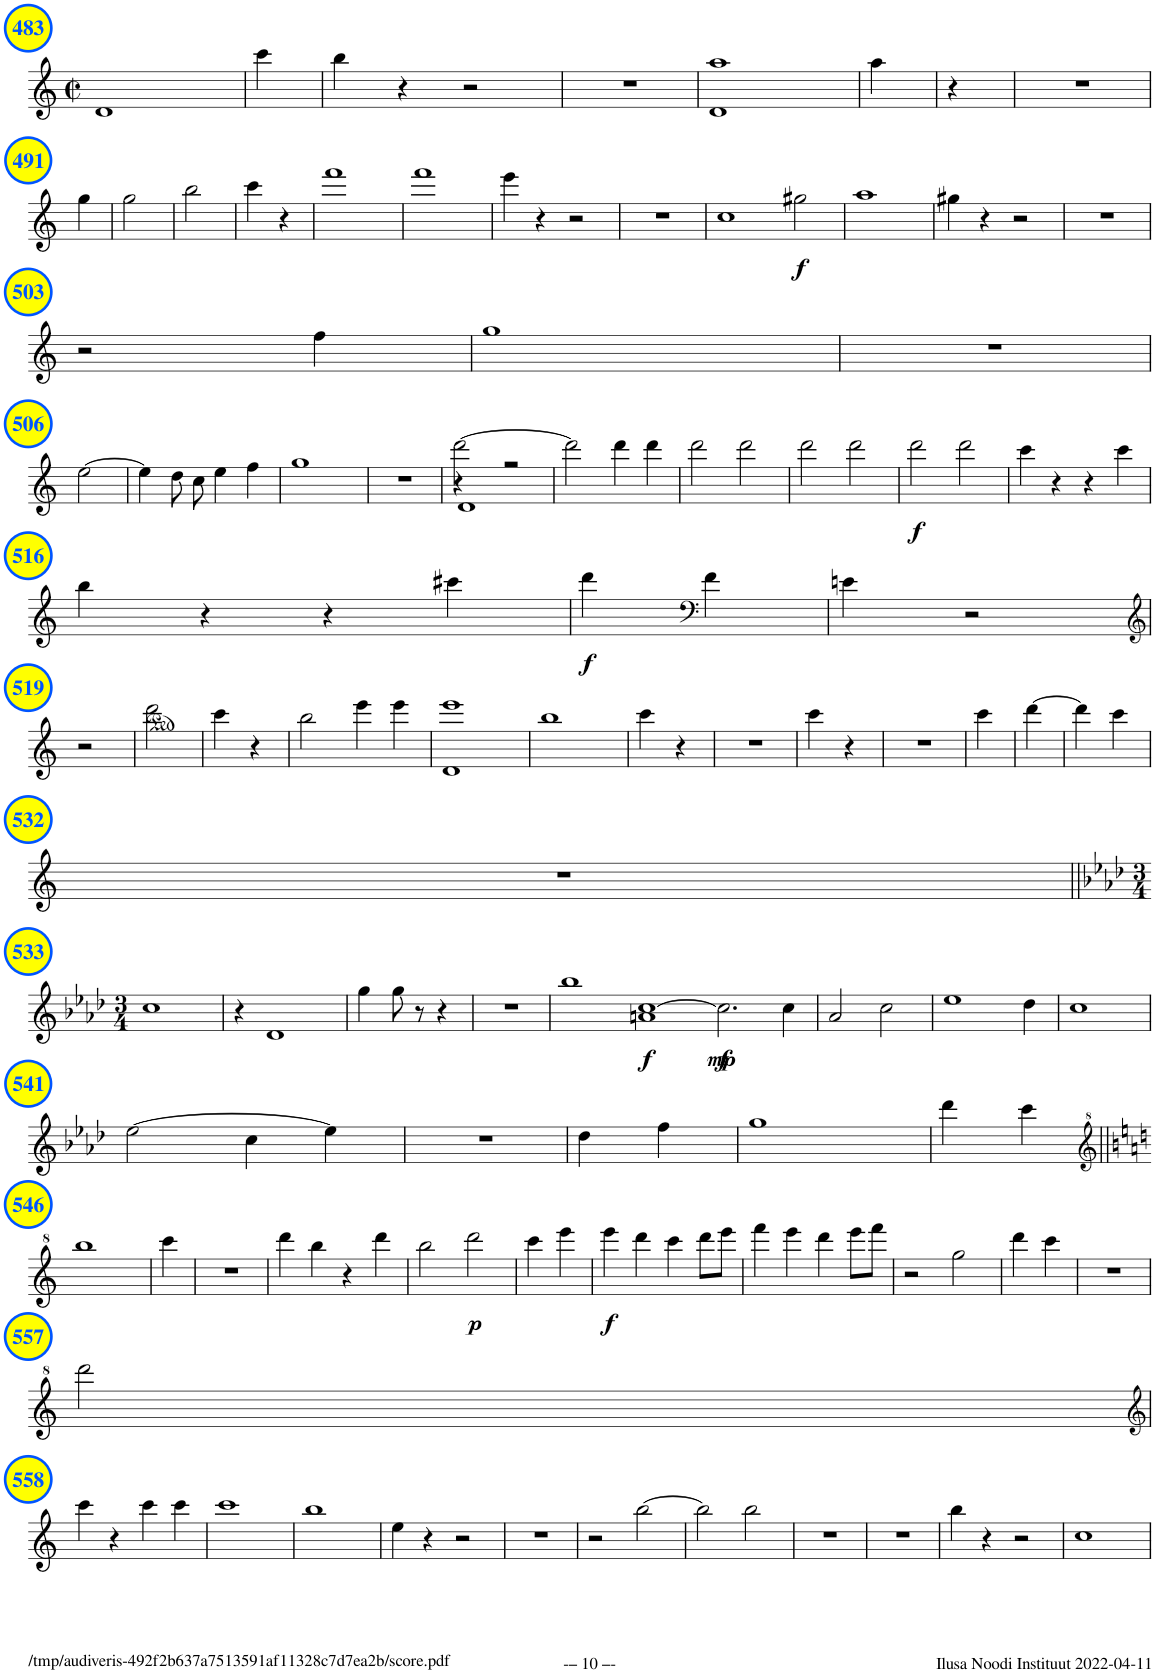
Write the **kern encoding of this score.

**kern	**dynam
*part1	*part1
*staff1	*staff1
*I"Voice	*
!!LO:PB:g=z
*clefG2	*
*k[]	*
*M2/2	*
*met(c|)	*
=483	=483
1d	.
=484	=484
4ccc\	.
=485	=485
4bb\	.
4r	.
2r	.
=486	=486
1r	.
=487	=487
*^	*
1aa	1d	.
*v	*v	*
=488	=488
4aa\	.
=489	=489
4r	.
=490	=490
1r	.
!!LO:LB:g=z
=491	=491
4gg\	.
=492	=492
2gg\	.
=493	=493
2bb\	.
=494	=494
4ccc\	.
4r	.
=495	=495
1fff	.
=496	=496
1fff	.
=497	=497
4eee\	.
4r	.
2r	.
=498	=498
1r	.
=499	=499
1cc	.
!	!LO:DY:b
2gg#X\	f
=500	=500
1aa	.
=501	=501
4gg#X\	.
4r	.
2r	.
=502	=502
1r	.
!!LO:LB:g=z
=503	=503
2r	.
4ff\	.
=504	=504
1gg	.
=505	=505
1r	.
!!LO:LB:g=z
=506	=506
[>2ee\	.
=507	=507
4ee\]	.
8dd\	.
8cc\	.
4ee\	.
4ff\	.
=508	=508
1gg	.
=509	=509
1r	.
=510	=510
*^	*
*	*^	*
[>2ddd\	4r	1d	.
.	2.ryy	.	.
2r	.	.	.
*v	*v	*v	*
=511	=511
2ddd\]	.
4ddd\	.
4ddd\	.
=512	=512
2ddd\	.
2ddd\	.
=513	=513
2ddd\	.
2ddd\	.
=514	=514
!	!LO:DY:b
2ddd\	f
2ddd\	.
=515	=515
4ccc\	.
4r	.
4r	.
4ccc\	.
!!LO:LB:g=z
=516	=516
4bb\	.
4r	.
4r	.
4ccc#X\	.
=517	=517
!	!LO:DY:b
4ddd\	f
*clefF4	*
4f\	.
=518	=518
4en\	.
2r	.
!!LO:LB:g=z
=519	=519
*clefG2	*
2r	.
=520	=520
2ddd\	.
=521	=521
4ccc\	.
4r	.
=522	=522
2bb\	.
4eee\	.
4eee\	.
=523	=523
*^	*
1eee	1d	.
*v	*v	*
=524	=524
1bb	.
=525	=525
4ccc\	.
4r	.
=526	=526
1r	.
=527	=527
4ccc\	.
4r	.
=528	=528
1r	.
=529	=529
4ccc\	.
=530	=530
[>4ddd\	.
=531	=531
4ddd\]	.
4ccc\	.
!!LO:LB:g=z
=532	=532
1r	.
!!LO:LB:g=z
=533||	=533||
*k[b-e-a-d-]	*
*M3/4	*
[2.cc	.
=534	=534
4r	.
4cc]	.
[2d-	.
=535	=535
4gg\	.
2d-]	.
8gg\	.
8r	.
4r	.
=536	=536
2.r	.
=537	=537
[2.bb-	.
4ryy	.
!	!LO:DY:b
1an [>1cc	f
!	!LO:DY:b
!	!LO:DY:n=1:b
2.cc\]	f mp
4cc\	.
=538	=538
2a-/	.
4bb-]	.
[4cc\	.
=539	=539
[2.ee-	.
4cc\]	.
4dd-\	.
=540	=540
[2.cc	.
4ee-]	.
!!LO:LB:g=z
=541	=541
[>2ee-\	.
4cc]	.
4cc\	.
4ee-\]	.
=542	=542
2.r	.
=543	=543
4dd-\	.
4ff\	.
=544	=544
[2.gg	.
=545	=545
4ddd-\	.
4gg]	.
4ccc\	.
!!LO:LB:g=z
=546||	=546||
*clefG^2	*
*k[]	*
[2.bbb	.
=547	=547
4cccc\	.
4bbb]	.
=548	=548
2.r	.
=549	=549
4dddd\	.
4bbb\	.
4r	.
4dddd\	.
=550	=550
2bbb\	.
!	!LO:DY:b
[4dddd\	p
=551	=551
4cccc\	.
4dddd\]	.
4eeee\	.
=552	=552
!	!LO:DY:b
4eeee\	f
4dddd\	.
4cccc\	.
8dddd\L	.
8eeee\J	.
=553	=553
4ffff\	.
4eeee\	.
4dddd\	.
8eeee\L	.
8ffff\J	.
=554	=554
2r	.
[4ggg\	.
=555	=555
4dddd\	.
4ggg\]	.
4cccc\	.
=556	=556
2.r	.
!!LO:LB:g=z
=557	=557
2dddd\	.
!!LO:LB:g=z
=558	=558
*clefG2	*
4ccc\	.
4r	.
4ccc\	.
4ccc\	.
=559	=559
[2.ccc	.
=560	=560
[2.bb	.
4ccc]	.
=561	=561
4ee\	.
4bb]	.
4r	.
4r	.
=562	=562
2.r	.
4r	.
=563	=563
2r	.
[>4bb\	.
=564	=564
2bb\]	.
4bb\_	.
[4bb\	.
=565	=565
2.r	.
4bb\]	.
=566	=566
2.r	.
=567	=567
4bb\	.
4r	.
4r	.
=568	=568
[2.cc	.
4r	.
=569	=569
4cc]	.
=	=
*-	*-
